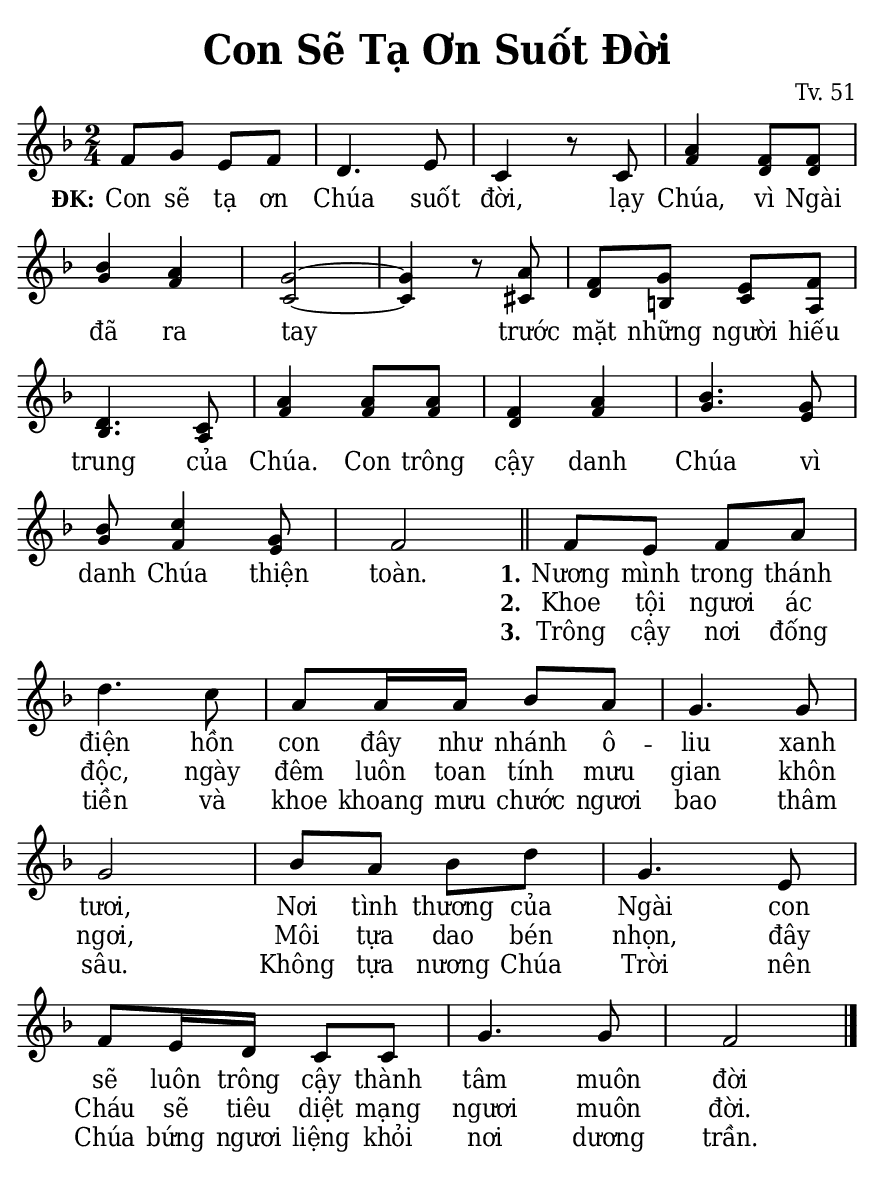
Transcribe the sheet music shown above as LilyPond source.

% Cài đặt chung\
\version "2.22.1"
\include "english.ly"

\header {
  title = \markup { \fontsize #1 "Con Sẽ Tạ Ơn Suốt Đời" }
  composer = "Tv. 51"
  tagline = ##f
}

% Nhạc phiên khúc
nhacPhienKhucSop = \relative c' {
  f8 g e f |
  d4. e8 |
  c4 r8 c |
  a'4 f8 f |
  bf4 a |
  g2 ~ |
  g4 r8 a |
  f g e f |
  d4. c8 |
  a'4 a8 a |
  f4 a |
  bf4. g8 |
  bf c4 g8 |
  f2 \bar "||"
  
  f8 e f a |
  d4. c8 |
  a a16 a bf8 a |
  g4. g8 |
  g2 bf8 a bf d |
  g,4. e8 |
  f e16 d c8 c |
  g'4. g8 |
  f2 \bar "|."
}

nhacPhienKhucAlto = \relative c' {
  f8 g e f |
  d4. e8 |
  c4 r8 c |
  f4 d8 d |
  g4 f |
  c2 ~ |
  c4 r8 cs |
  d b! c a |
  bf4. a8 |
  f'4 f8 f |
  d4 f |
  g4. e8 |
  g f4 e8 |
  f2
}

% Lời phiên khúc
loiPhienKhucSop = \lyrics {
  \set stanza = "ĐK:"
  Con sẽ tạ ơn Chúa suốt đời,
  lạy Chúa, vì Ngài đã ra tay
  trước mặt những người hiếu trung của Chúa.
  Con trông cậy danh Chúa
  vì danh Chúa thiện toàn.
  <<
    {
      \set stanza = "1."
      Nương mình trong thánh điện
      hồn con đây như nhánh ô -- liu xanh tươi,
      Nơi tình thương của Ngài con sẽ luôn trông cậy
      thành tâm muôn đời
    }
    \new Lyrics {
	    \set associatedVoice = "beSop"
	    \set stanza = "2."
	    Khoe tội ngươi ác độc,
	    ngày đêm luôn toan tính mưu gian khôn ngơi,
	    Môi tựa dao bén nhọn,
	    đây Cháu sẽ tiêu diệt mạng ngươi muôn đời.
    }
    \new Lyrics {
	    \set associatedVoice = "beSop"
	    \set stanza = "3."
	    Trông cậy nơi đống tiền và khoe khoang
	    mưu chước ngươi bao thâm sâu.
	    Không tựa nương Chúa Trời
	    nên Chúa bứng ngươi liệng khỏi nơi dương trần.
    }
  >>
}

% Dàn trang
\paper {
  #(set-paper-size "a5")
  top-margin = 3\mm
  bottom-margin = 3\mm
  left-margin = 3\mm
  right-margin = 3\mm
  indent = #0
  #(define fonts
	 (make-pango-font-tree "Deja Vu Serif Condensed"
	 		       "Deja Vu Serif Condensed"
			       "Deja Vu Serif Condensed"
			       (/ 20 20)))
  print-page-number = ##f
  system-system-spacing = #'((basic-distance . 0.1) (padding . 2))
}

TongNhip = {
  \key f \major \time 2/4
  \set Timing.beamExceptions = #'()
  \set Timing.baseMoment = #(ly:make-moment 1/4)
}

% Đổi kích thước nốt cho bè phụ
notBePhu =
#(define-music-function (font-size music) (number? ly:music?)
   (for-some-music
     (lambda (m)
       (if (music-is-of-type? m 'rhythmic-event)
           (begin
             (set! (ly:music-property m 'tweaks)
                   (cons `(font-size . ,font-size)
                         (ly:music-property m 'tweaks)))
             #t)
           #f))
     music)
   music)

\score {
  \new ChoirStaff <<
    \new Staff \with {
        \consists "Merge_rests_engraver"
        printPartCombineTexts = ##f
      }
      <<
      \new Voice \TongNhip \partCombine 
        \nhacPhienKhucSop
        \notBePhu -1 { \nhacPhienKhucAlto }
      \new NullVoice = beSop \nhacPhienKhucSop
      \new Lyrics \lyricsto beSop \loiPhienKhucSop
      >>
  >>
  \layout {
    \override Lyrics.LyricSpace.minimum-distance = #1
    \override Score.BarNumber.break-visibility = ##(#f #f #f)
    \override Score.SpacingSpanner.uniform-stretching = ##t
  } 
}
